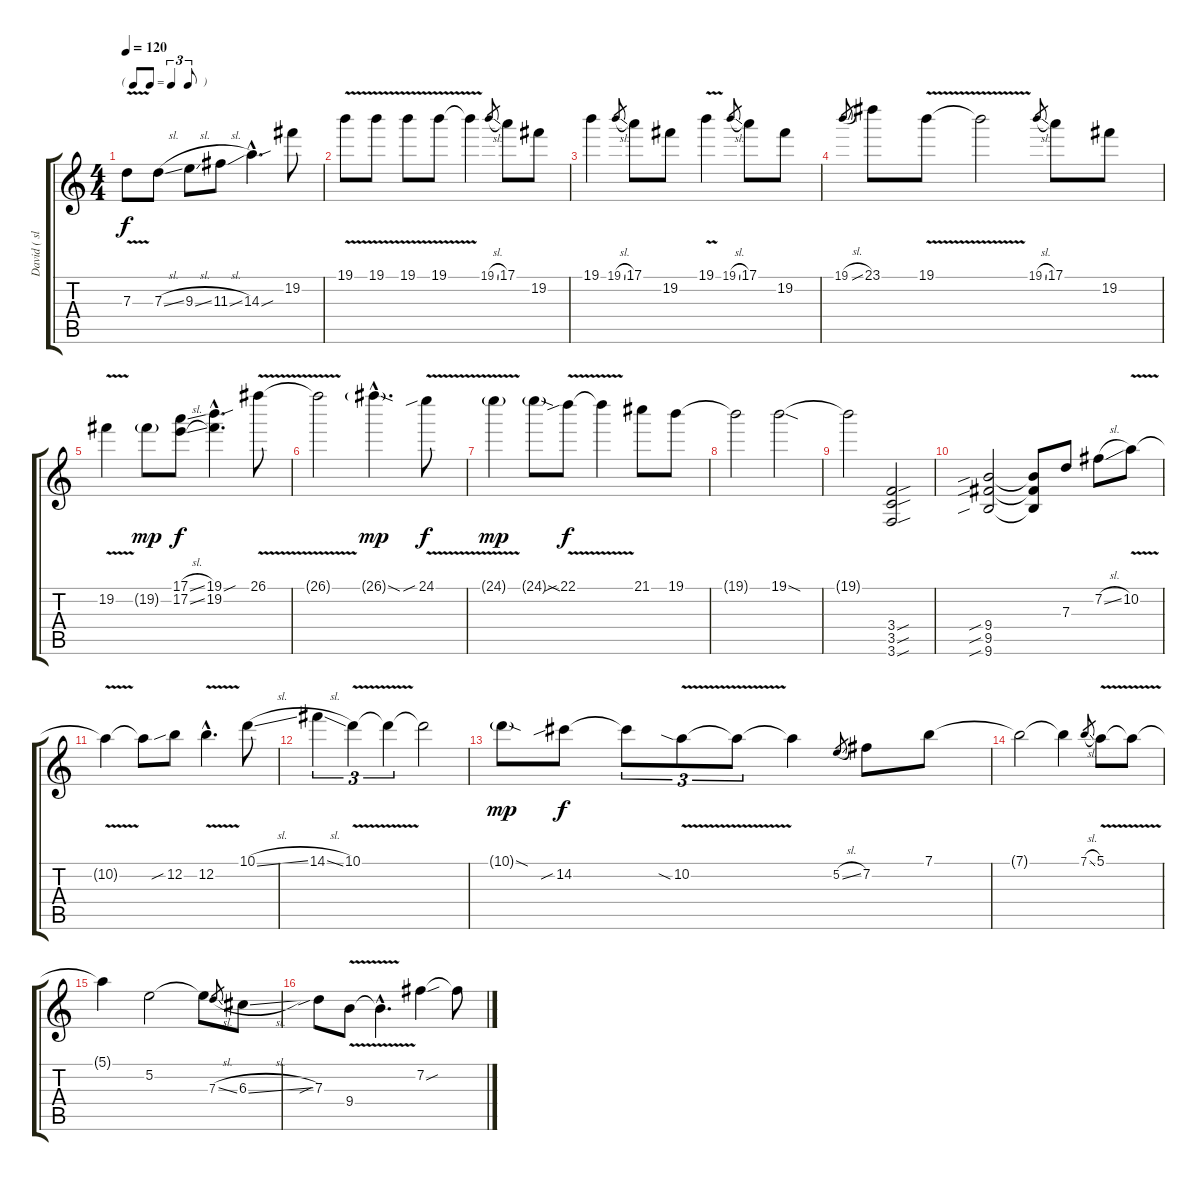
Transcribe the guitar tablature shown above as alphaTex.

\track ("David ( slide)" "David ( sl") {instrument distortionguitar}
\staff {score tabs}
\tuning (E4 B3 G3 D3 A2 D2) {hide}
\ts (4 4)
\tf triplet8th
\tempo 120
\clef g2
\ks c
7.3{v}.8{dy f} 7.3{sl}.8 9.3{sl}.8 11.3{sl}.8 14.3{sou hac}.4{d} 19.2.8 |
19.1{v}.8 19.1{v}.8 19.1{v}.8 19.1{v}.8 19.1{t}.4 19.1{sl}.8{gr} 17.1.8 19.2.8 |
19.1.4 19.1{sl}.8{gr} 17.1.8 19.2.8 19.1{v}.4 19.1{sl}.8{gr} 17.1.8 19.2.8 |
19.1{sl}.8{gr} 23.1.8 19.1{v}.8 19.1{t}.2 19.1{sl}.8{gr} 17.1.8 19.2.8 |
19.2{v}.4 19.2{g}.8{dy mp} (17.1{sl} 17.2{sl}).8{dy f} (19.1{sou hac} 19.2{hac}).4{d} 26.1{v}.8 |
26.1{t}.2 26.1{sod g hac}.4{d dy mp} 24.1{v sib}.8{dy f} |
24.1{v g}.4{dy mp} 24.1{sod g}.8 22.1{v sib}.8{dy f} 22.1{t}.4 21.1.8 19.1.8 |
19.1{t}.2 19.1{sod}.2 |
19.1{t}.2 (3.4{sou} 3.5{sou} 3.6{sou}).2 |
(9.4{sib} 9.5{sib} 9.6{sib}).2 (9.4{t} 9.5{t} 9.6{t}).8 7.3.8 7.2{sl}.8 10.2{v}.8 |
10.2{t}.4 10.2{t}.8 12.2{sib}.8 12.2{v hac}.4{d} 10.1{sl}.8 |
14.1{sl}.4{tu (3 2)} 10.1{v}.4{tu (3 2)} 10.1{t}.4{tu (3 2)} 10.1{t}.2 |
10.1{sod g}.8{dy mp} 14.2{sib}.8{dy f} 14.2{t}.8{tu (3 2)} 10.2{v sia}.8{tu (3 2)} 10.2{t}.8{tu (3 2)} 10.2{t}.4 5.2{sl}.8{gr} 7.2.8 7.1.8 |
7.1{t}.2 7.1{t}.4 7.1{sl}.8{gr} 5.1{v}.8 5.1{t}.8 |
5.1{t}.4 5.2.2 5.2{t}.8 7.3{sl}.8{gr} 6.3{sl}.8 |
7.3{sib}.8 9.4{v}.8 9.4{hac t}.4{d} 7.2{sou}.4 7.2{t}.8
